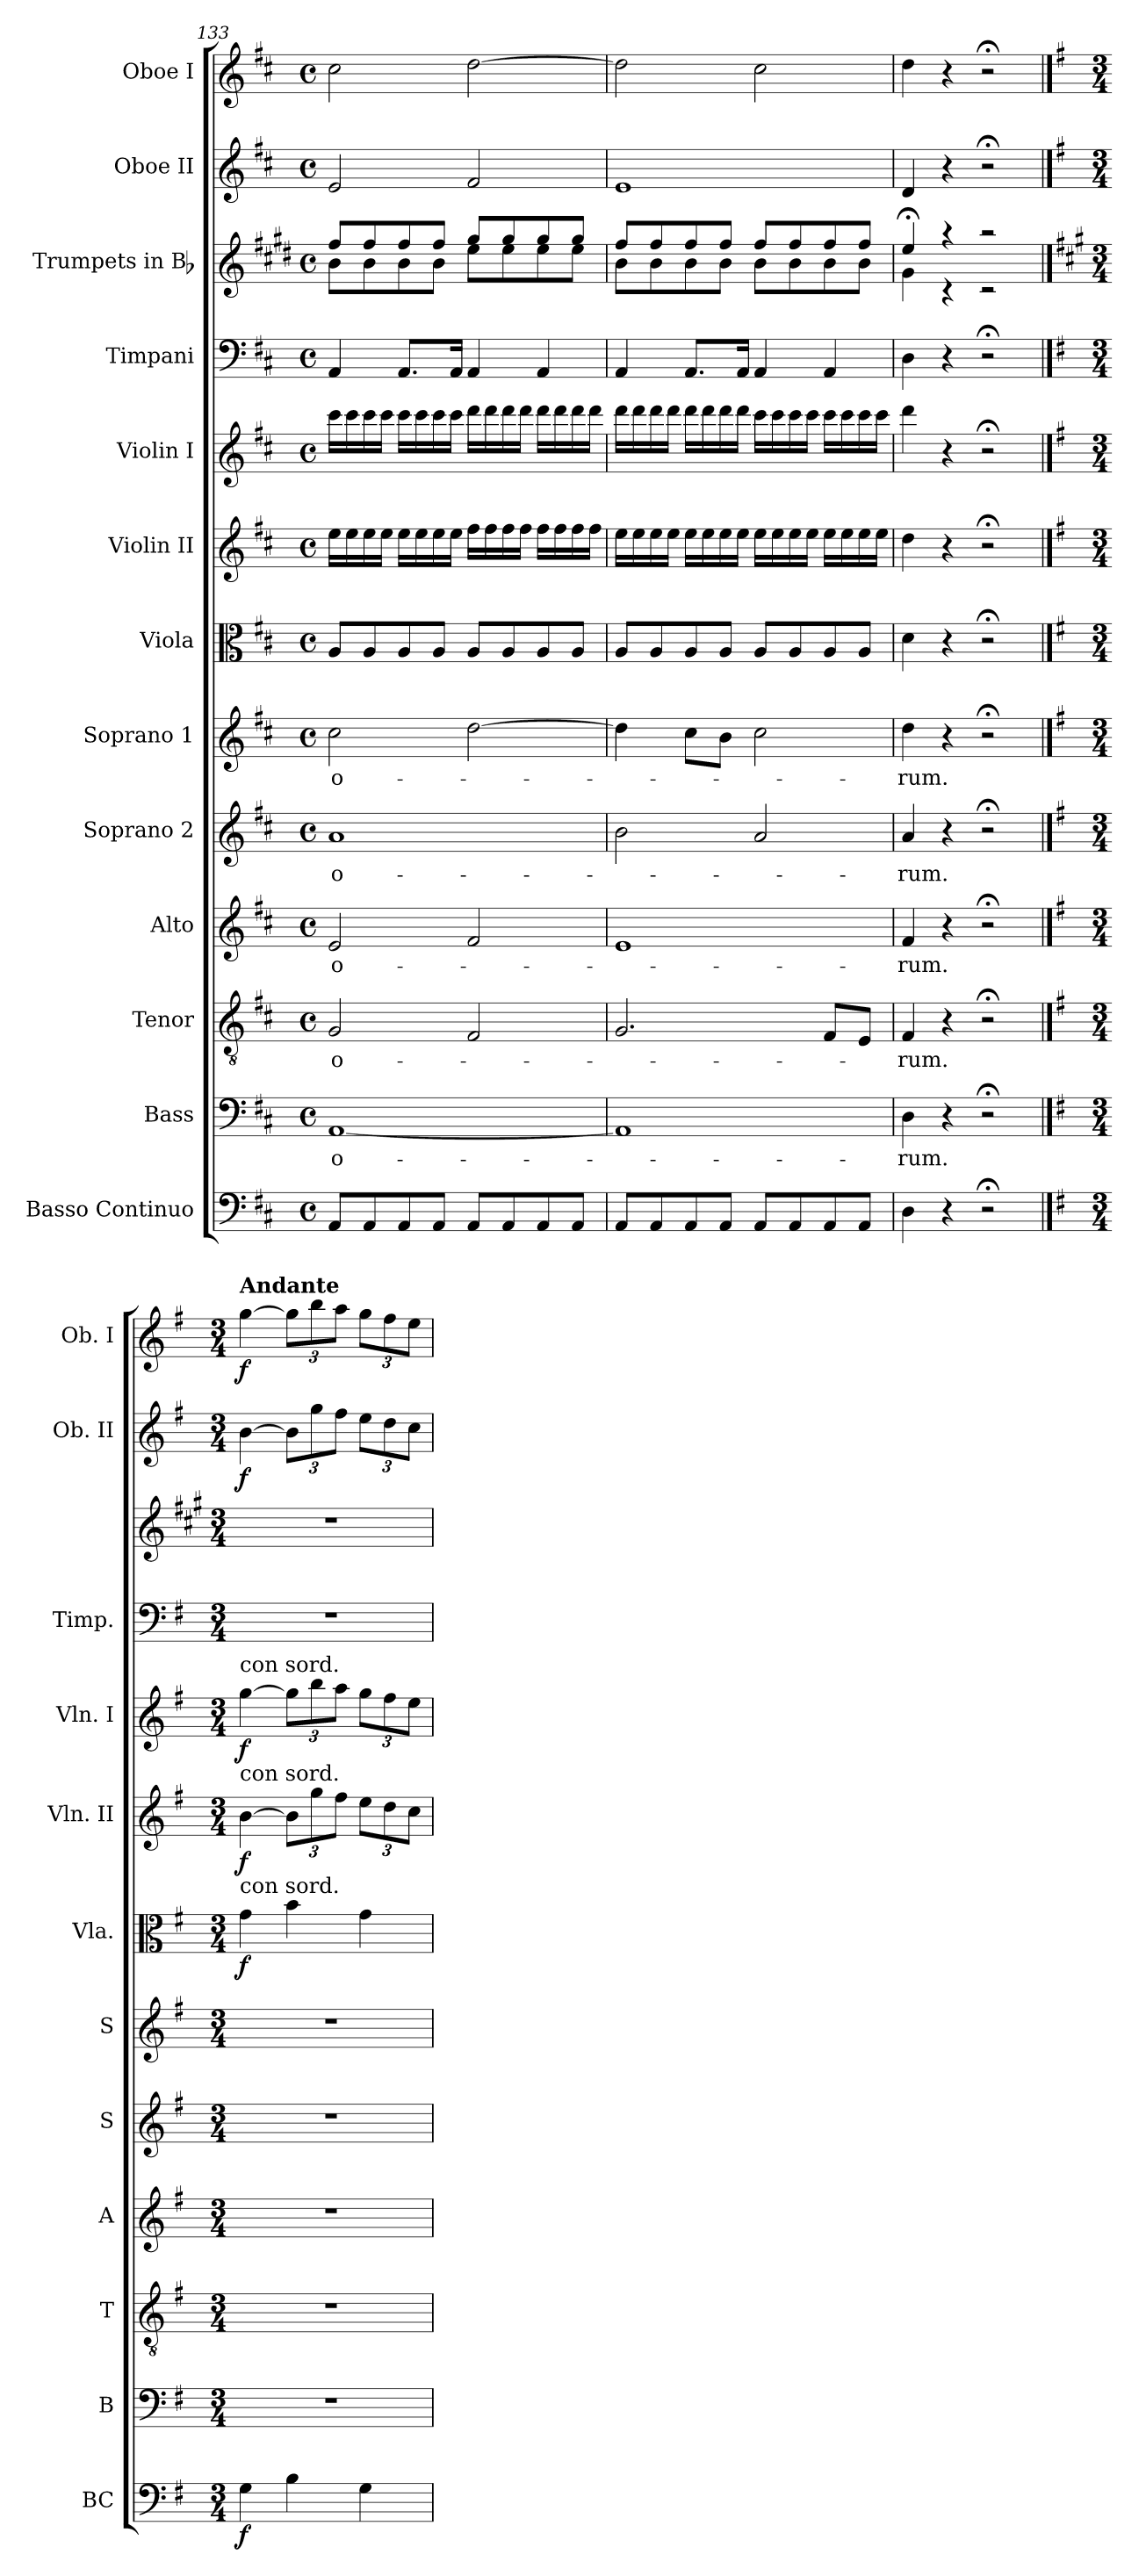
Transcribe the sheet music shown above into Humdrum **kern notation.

**kern	**dynam	**kern	**text	**kern	**text	**kern	**text	**kern	**text	**kern	**text	**kern	**dynam	**kern	**dynam	**kern	**dynam	**kern	**kern	**kern	**dynam	**kern	**dynam
*part13	*part13	*part12	*part12	*part11	*part11	*part10	*part10	*part9	*part9	*part8	*part8	*part7	*part7	*part6	*part6	*part5	*part5	*part4	*part3	*part2	*part2	*part1	*part1
*staff13	*staff13	*staff12	*staff12	*staff11	*staff11	*staff10	*staff10	*staff9	*staff9	*staff8	*staff8	*staff7	*staff7	*staff6	*staff6	*staff5	*staff5	*staff4	*staff3	*staff2	*staff2	*staff1	*staff1
*I"Basso Continuo	*	*I"Bass	*	*I"Tenor	*	*I"Alto	*	*I"Soprano 2	*	*I"Soprano 1	*	*I"Viola	*	*I"Violin II	*	*I"Violin I	*	*I"Timpani	*I"Trumpets in Bb	*I"Oboe II	*	*I"Oboe I	*
*I'BC	*	*I'B	*	*I'T	*	*I'A	*	*I'S	*	*I'S	*	*I'Vla.	*	*I'Vln. II	*	*I'Vln. I	*	*I'Timp.	*	*I'Ob. II	*	*I'Ob. I	*
*clefF4	*	*clefF4	*	*clefGv2	*	*clefG2	*	*clefG2	*	*clefG2	*	*clefC3	*	*clefG2	*	*clefG2	*	*clefF4	*clefG2	*clefG2	*	*clefG2	*
*	*	*	*	*	*	*	*	*	*	*	*	*	*	*	*	*	*	*	*ITrd1c2	*	*	*	*
*k[f#c#]	*	*k[f#c#]	*	*k[f#c#]	*	*k[f#c#]	*	*k[f#c#]	*	*k[f#c#]	*	*k[f#c#]	*	*k[f#c#]	*	*k[f#c#]	*	*k[f#c#]	*k[f#c#]	*k[f#c#]	*	*k[f#c#]	*
*D:	*	*D:	*	*D:	*	*D:	*	*D:	*	*D:	*	*D:	*	*D:	*	*D:	*	*D:	*D:	*D:	*	*D:	*
*M4/4	*	*M4/4	*	*M4/4	*	*M4/4	*	*M4/4	*	*M4/4	*	*M4/4	*	*M4/4	*	*M4/4	*	*M4/4	*M4/4	*M4/4	*	*M4/4	*
*met(c)	*	*met(c)	*	*met(c)	*	*met(c)	*	*met(c)	*	*met(c)	*	*met(c)	*	*met(c)	*	*met(c)	*	*met(c)	*met(c)	*met(c)	*	*met(c)	*
=133	=133	=133	=133	=133	=133	=133	=133	=133	=133	=133	=133	=133	=133	=133	=133	=133	=133	=133	=133	=133	=133	=133	=133
!	!	!	!LO:LY:b	!	!LO:LY:b	!	!LO:LY:b	!	!LO:LY:b	!	!LO:LY:b	!	!	!	!	!	!	!	!	!	!	!	!
*	*	*	*	*	*	*	*	*	*	*	*	*	*	*	*	*	*	*	*^	*	*	*	*
8AA/L	.	[1AA	-o-	2G/	-o-	2e/	-o-	1a	-o-	2cc#\	-o-	8A/L	.	16ee\LL	.	16ccc#\LL	.	4AA/	8ee/L	8a\L	2e/	.	2cc#\	.
.	.	.	.	.	.	.	.	.	.	.	.	.	.	16ee\	.	16ccc#\	.	.	.	.	.	.	.	.
8AA/	.	.	.	.	.	.	.	.	.	.	.	8A/	.	16ee\	.	16ccc#\	.	.	8ee/	8a\	.	.	.	.
.	.	.	.	.	.	.	.	.	.	.	.	.	.	16ee\JJ	.	16ccc#\JJ	.	.	.	.	.	.	.	.
8AA/	.	.	.	.	.	.	.	.	.	.	.	8A/	.	16ee\LL	.	16ccc#\LL	.	8.AA/L	8ee/	8a\	.	.	.	.
.	.	.	.	.	.	.	.	.	.	.	.	.	.	16ee\	.	16ccc#\	.	.	.	.	.	.	.	.
8AA/J	.	.	.	.	.	.	.	.	.	.	.	8A/J	.	16ee\	.	16ccc#\	.	.	8ee/J	8a\J	.	.	.	.
.	.	.	.	.	.	.	.	.	.	.	.	.	.	16ee\JJ	.	16ccc#\JJ	.	16AA/Jk	.	.	.	.	.	.
8AA/L	.	.	.	2F#/	.	2f#/	.	.	.	[2dd\	.	8A/L	.	16ff#\LL	.	16ddd\LL	.	4AA/	8ff#/L	8dd\L	2f#/	.	[2dd\	.
.	.	.	.	.	.	.	.	.	.	.	.	.	.	16ff#\	.	16ddd\	.	.	.	.	.	.	.	.
8AA/	.	.	.	.	.	.	.	.	.	.	.	8A/	.	16ff#\	.	16ddd\	.	.	8ff#/	8dd\	.	.	.	.
.	.	.	.	.	.	.	.	.	.	.	.	.	.	16ff#\JJ	.	16ddd\JJ	.	.	.	.	.	.	.	.
8AA/	.	.	.	.	.	.	.	.	.	.	.	8A/	.	16ff#\LL	.	16ddd\LL	.	4AA/	8ff#/	8dd\	.	.	.	.
.	.	.	.	.	.	.	.	.	.	.	.	.	.	16ff#\	.	16ddd\	.	.	.	.	.	.	.	.
8AA/J	.	.	.	.	.	.	.	.	.	.	.	8A/J	.	16ff#\	.	16ddd\	.	.	8ff#/J	8dd\J	.	.	.	.
.	.	.	.	.	.	.	.	.	.	.	.	.	.	16ff#\JJ	.	16ddd\JJ	.	.	.	.	.	.	.	.
=134	=134	=134	=134	=134	=134	=134	=134	=134	=134	=134	=134	=134	=134	=134	=134	=134	=134	=134	=134	=134	=134	=134	=134	=134
8AA/L	.	1AA]	.	2.G/	.	1e	.	2b\	.	4dd\]	.	8A/L	.	16ee\LL	.	16ddd\LL	.	4AA/	8ee/L	8a\L	1e	.	2dd\]	.
.	.	.	.	.	.	.	.	.	.	.	.	.	.	16ee\	.	16ddd\	.	.	.	.	.	.	.	.
8AA/	.	.	.	.	.	.	.	.	.	.	.	8A/	.	16ee\	.	16ddd\	.	.	8ee/	8a\	.	.	.	.
.	.	.	.	.	.	.	.	.	.	.	.	.	.	16ee\JJ	.	16ddd\JJ	.	.	.	.	.	.	.	.
8AA/	.	.	.	.	.	.	.	.	.	8cc#\L	.	8A/	.	16ee\LL	.	16ddd\LL	.	8.AA/L	8ee/	8a\	.	.	.	.
.	.	.	.	.	.	.	.	.	.	.	.	.	.	16ee\	.	16ddd\	.	.	.	.	.	.	.	.
8AA/J	.	.	.	.	.	.	.	.	.	8b\J	.	8A/J	.	16ee\	.	16ddd\	.	.	8ee/J	8a\J	.	.	.	.
.	.	.	.	.	.	.	.	.	.	.	.	.	.	16ee\JJ	.	16ddd\JJ	.	16AA/Jk	.	.	.	.	.	.
8AA/L	.	.	.	.	.	.	.	2a/	.	2cc#\	.	8A/L	.	16ee\LL	.	16ccc#\LL	.	4AA/	8ee/L	8a\L	.	.	2cc#\	.
.	.	.	.	.	.	.	.	.	.	.	.	.	.	16ee\	.	16ccc#\	.	.	.	.	.	.	.	.
8AA/	.	.	.	.	.	.	.	.	.	.	.	8A/	.	16ee\	.	16ccc#\	.	.	8ee/	8a\	.	.	.	.
.	.	.	.	.	.	.	.	.	.	.	.	.	.	16ee\JJ	.	16ccc#\JJ	.	.	.	.	.	.	.	.
8AA/	.	.	.	8F#/L	.	.	.	.	.	.	.	8A/	.	16ee\LL	.	16ccc#\LL	.	4AA/	8ee/	8a\	.	.	.	.
.	.	.	.	.	.	.	.	.	.	.	.	.	.	16ee\	.	16ccc#\	.	.	.	.	.	.	.	.
8AA/J	.	.	.	8E/J	.	.	.	.	.	.	.	8A/J	.	16ee\	.	16ccc#\	.	.	8ee/J	8a\J	.	.	.	.
.	.	.	.	.	.	.	.	.	.	.	.	.	.	16ee\JJ	.	16ccc#\JJ	.	.	.	.	.	.	.	.
=135	=135	=135	=135	=135	=135	=135	=135	=135	=135	=135	=135	=135	=135	=135	=135	=135	=135	=135	=135	=135	=135	=135	=135	=135
!	!	!	!LO:LY:b	!	!LO:LY:b	!	!LO:LY:b	!	!LO:LY:b	!	!LO:LY:b	!	!	!	!	!	!	!	!	!	!	!	!	!
4D\	.	4D\	-rum.	4F#/	-rum.	4f#/	-rum.	4a/	-rum.	4dd\	-rum.	4d\	.	4dd\	.	4ddd\	.	4D\	4dd;</	4f#\	4d/	.	4dd\	.
4r	.	4r	.	4r	.	4r	.	4r	.	4r	.	4r	.	4r	.	4r	.	4r	4raa	4rc	4r	.	4r	.
2r;<	.	2r;<	.	2r;<	.	2r;<	.	2r;<	.	2r;<	.	2r;<	.	2r;<	.	2r;<	.	2r;<	2raa	2rc	2r;<	.	2r;<	.
*	*	*	*	*	*	*	*	*	*	*	*	*	*	*	*	*	*	*	*v	*v	*	*	*	*
!!LO:PB:g=z
==135X1	==135X1	==135X1	==135X1	==135X1	==135X1	==135X1	==135X1	==135X1	==135X1	==135X1	==135X1	==135X1	==135X1	==135X1	==135X1	==135X1	==135X1	==135X1	==135X1	==135X1	==135X1	==135X1	==135X1
*k[f#]	*	*k[f#]	*	*k[f#]	*	*k[f#]	*	*k[f#]	*	*k[f#]	*	*k[f#]	*	*k[f#]	*	*k[f#]	*	*k[f#]	*k[f#]	*k[f#]	*	*k[f#]	*
*G:	*	*G:	*	*G:	*	*G:	*	*G:	*	*G:	*	*G:	*	*G:	*	*G:	*	*G:	*G:	*G:	*	*G:	*
*M3/4	*	*M3/4	*	*M3/4	*	*M3/4	*	*M3/4	*	*M3/4	*	*M3/4	*	*M3/4	*	*M3/4	*	*M3/4	*M3/4	*M3/4	*	*M3/4	*
*	*	*	*	*	*	*	*	*	*	*	*	*	*	*	*	*	*	*	*^	*	*	*	*
!	!	!	!	!	!	!	!	!	!	!	!	!	!	!	!	!	!	!	!	!	!	!	!LO:TX:a:B:t=Andante	!
!	!	!	!	!	!	!	!	!	!	!	!	!	!	!	!	!LO:TX:a:t=con sord.	!	!	!	!	!	!	!	!
!	!	!	!	!	!	!	!	!	!	!	!	!	!	!	!	!LO:TX:b:t=con sord.	!	!	!	!	!	!	!	!
!	!	!	!	!	!	!	!	!	!	!	!	!LO:TX:a:t=con sord.	!	!	!	!	!	!	!	!	!	!	!	!
!	!LO:DY:b	!	!	!	!	!	!	!	!	!	!	!	!LO:DY:b	!	!LO:DY:b	!	!LO:DY:b	!	!	!	!	!LO:DY:b	!	!LO:DY:b
*	*	*	*	*	*	*	*	*	*	*	*	*	*	*	*	*	*	*	*v	*v	*	*	*	*
4G\	f	2.r	.	2.r	.	2.r	.	2.r	.	2.r	.	4g\	f	[4b\	f	[4gg\	f	2.r	2.r	[4b\	f	[4gg\	f
4B\	.	.	.	.	.	.	.	.	.	.	.	4b\	.	12b\L]	.	12gg\L]	.	.	.	12b\L]	.	12gg\L]	.
.	.	.	.	.	.	.	.	.	.	.	.	.	.	12gg\	.	12bb\	.	.	.	12gg\	.	12bb\	.
.	.	.	.	.	.	.	.	.	.	.	.	.	.	12ff#\J	.	12aa\J	.	.	.	12ff#\J	.	12aa\J	.
4G\	.	.	.	.	.	.	.	.	.	.	.	4g\	.	12ee\L	.	12gg\L	.	.	.	12ee\L	.	12gg\L	.
.	.	.	.	.	.	.	.	.	.	.	.	.	.	12dd\	.	12ff#\	.	.	.	12dd\	.	12ff#\	.
.	.	.	.	.	.	.	.	.	.	.	.	.	.	12cc\J	.	12ee\J	.	.	.	12cc\J	.	12ee\J	.
=	=	=	=	=	=	=	=	=	=	=	=	=	=	=	=	=	=	=	=	=	=	=	=
*-	*-	*-	*-	*-	*-	*-	*-	*-	*-	*-	*-	*-	*-	*-	*-	*-	*-	*-	*-	*-	*-	*-	*-
